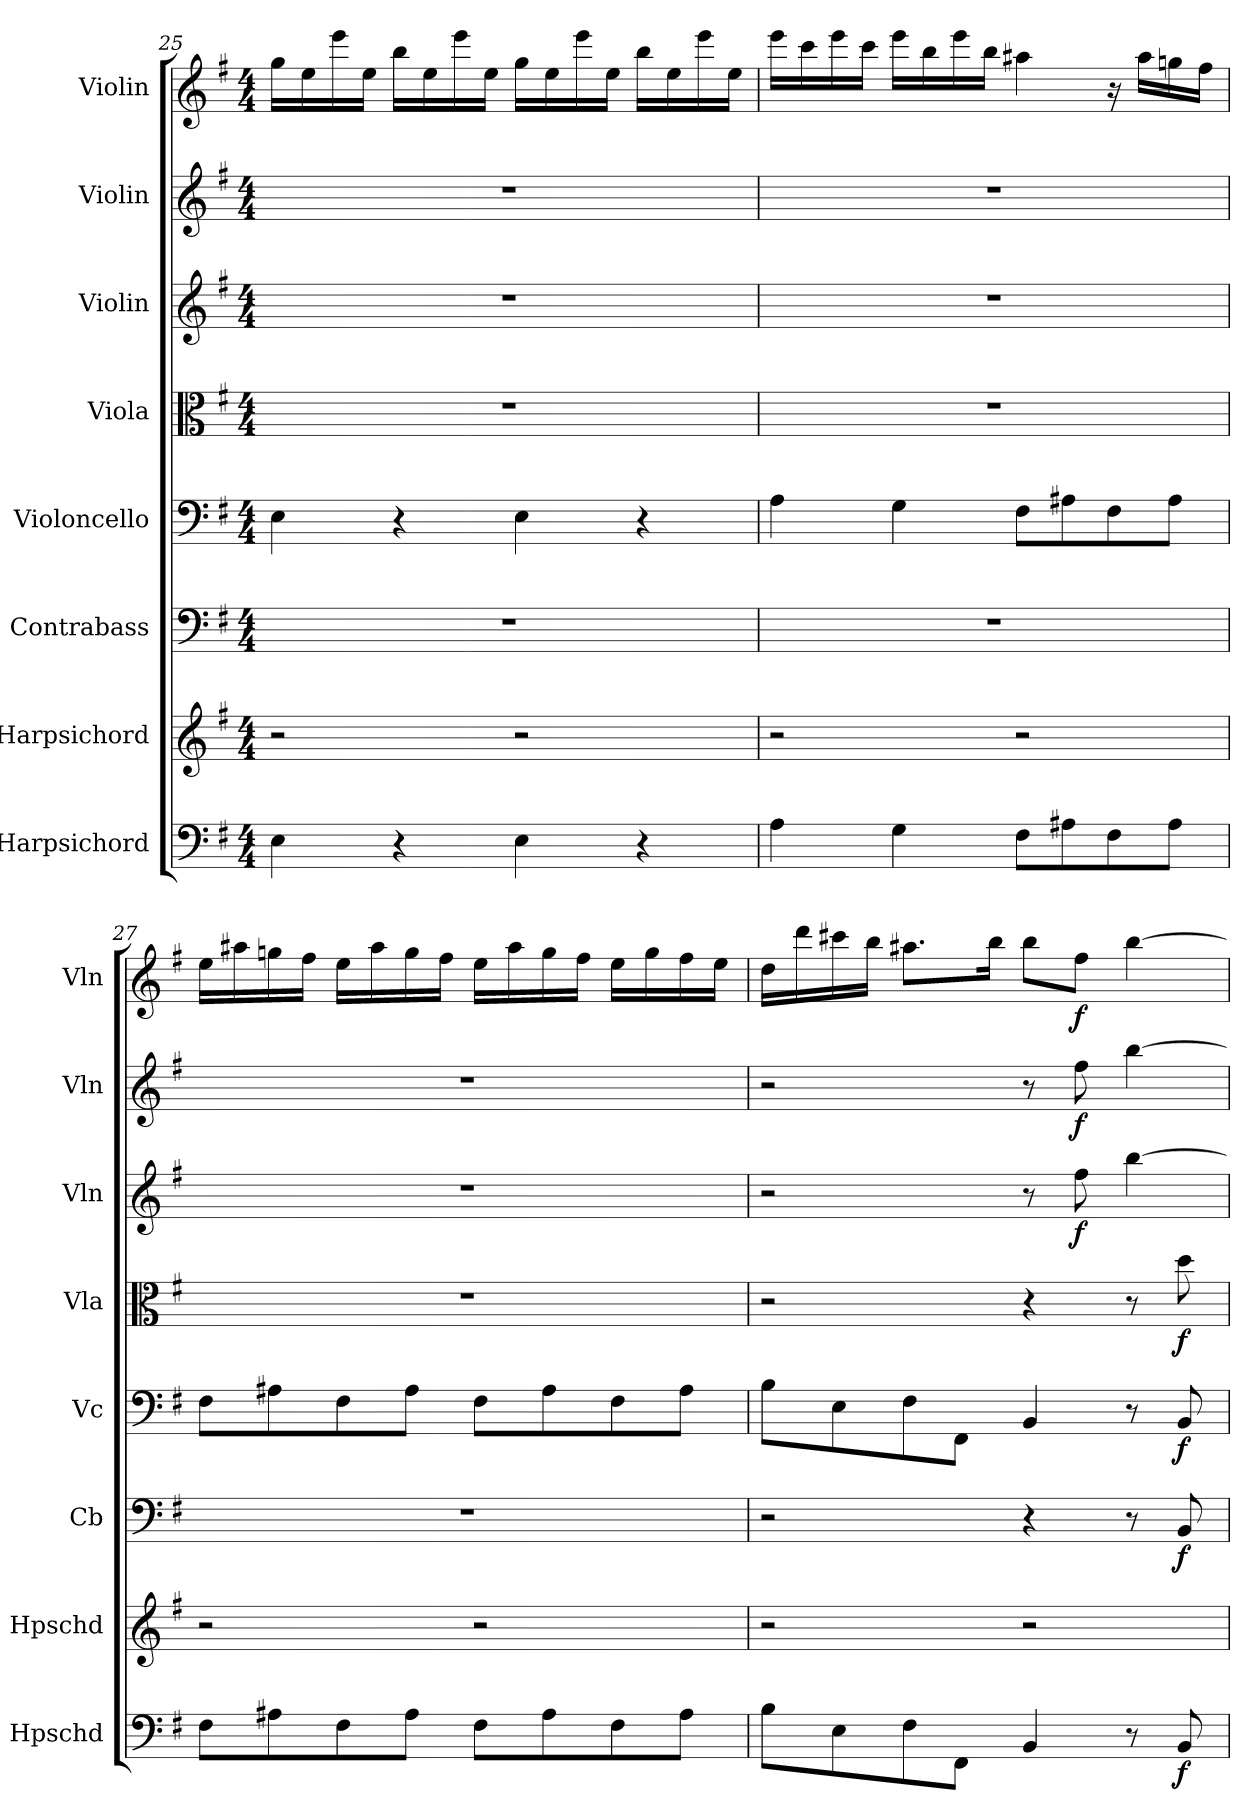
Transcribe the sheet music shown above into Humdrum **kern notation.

**kern	**dynam	**kern	**kern	**dynam	**kern	**dynam	**kern	**dynam	**kern	**dynam	**kern	**dynam	**kern	**dynam
*part8	*part8	*part7	*part6	*part6	*part5	*part5	*part4	*part4	*part3	*part3	*part2	*part2	*part1	*part1
*staff8	*staff8	*staff7	*staff6	*staff6	*staff5	*staff5	*staff4	*staff4	*staff3	*staff3	*staff2	*staff2	*staff1	*staff1
*I"Harpsichord	*	*I"Harpsichord	*I"Contrabass	*	*I"Violoncello	*	*I"Viola	*	*I"Violin	*	*I"Violin	*	*I"Violin	*
*I'Hpschd	*	*I'Hpschd	*I'Cb	*	*I'Vc	*	*I'Vla	*	*I'Vln	*	*I'Vln	*	*I'Vln	*
*clefF4	*	*clefG2	*clefF4	*	*clefF4	*	*clefC3	*	*clefG2	*	*clefG2	*	*clefG2	*
*k[f#]	*	*k[f#]	*k[f#]	*	*k[f#]	*	*k[f#]	*	*k[f#]	*	*k[f#]	*	*k[f#]	*
*M4/4	*	*M4/4	*M4/4	*	*M4/4	*	*M4/4	*	*M4/4	*	*M4/4	*	*M4/4	*
=25	=25	=25	=25	=25	=25	=25	=25	=25	=25	=25	=25	=25	=25	=25
4E\	.	2r	1r	.	4E\	.	1r	.	1r	.	1r	.	16gg\LL	.
.	.	.	.	.	.	.	.	.	.	.	.	.	16ee\	.
.	.	.	.	.	.	.	.	.	.	.	.	.	16eee\	.
.	.	.	.	.	.	.	.	.	.	.	.	.	16ee\JJ	.
4r	.	.	.	.	4r	.	.	.	.	.	.	.	16bb\LL	.
.	.	.	.	.	.	.	.	.	.	.	.	.	16ee\	.
.	.	.	.	.	.	.	.	.	.	.	.	.	16eee\	.
.	.	.	.	.	.	.	.	.	.	.	.	.	16ee\JJ	.
4E\	.	2r	.	.	4E\	.	.	.	.	.	.	.	16gg\LL	.
.	.	.	.	.	.	.	.	.	.	.	.	.	16ee\	.
.	.	.	.	.	.	.	.	.	.	.	.	.	16eee\	.
.	.	.	.	.	.	.	.	.	.	.	.	.	16ee\JJ	.
4r	.	.	.	.	4r	.	.	.	.	.	.	.	16bb\LL	.
.	.	.	.	.	.	.	.	.	.	.	.	.	16ee\	.
.	.	.	.	.	.	.	.	.	.	.	.	.	16eee\	.
.	.	.	.	.	.	.	.	.	.	.	.	.	16ee\JJ	.
=26	=26	=26	=26	=26	=26	=26	=26	=26	=26	=26	=26	=26	=26	=26
4A\	.	2r	1r	.	4A\	.	1r	.	1r	.	1r	.	16eee\LL	.
.	.	.	.	.	.	.	.	.	.	.	.	.	16ccc\	.
.	.	.	.	.	.	.	.	.	.	.	.	.	16eee\	.
.	.	.	.	.	.	.	.	.	.	.	.	.	16ccc\JJ	.
4G\	.	.	.	.	4G\	.	.	.	.	.	.	.	16eee\LL	.
.	.	.	.	.	.	.	.	.	.	.	.	.	16bb\	.
.	.	.	.	.	.	.	.	.	.	.	.	.	16eee\	.
.	.	.	.	.	.	.	.	.	.	.	.	.	16bb\JJ	.
8F#\L	.	2r	.	.	8F#\L	.	.	.	.	.	.	.	4aa#X\	.
8A#X\	.	.	.	.	8A#X\	.	.	.	.	.	.	.	.	.
8F#\	.	.	.	.	8F#\	.	.	.	.	.	.	.	16r	.
.	.	.	.	.	.	.	.	.	.	.	.	.	16aa#\LL	.
8A#\J	.	.	.	.	8A#\J	.	.	.	.	.	.	.	16ggn\	.
.	.	.	.	.	.	.	.	.	.	.	.	.	16ff#\JJ	.
=27	=27	=27	=27	=27	=27	=27	=27	=27	=27	=27	=27	=27	=27	=27
8F#\L	.	2r	1r	.	8F#\L	.	1r	.	1r	.	1r	.	16ee\LL	.
.	.	.	.	.	.	.	.	.	.	.	.	.	16aa#X\	.
8A#X\	.	.	.	.	8A#X\	.	.	.	.	.	.	.	16ggn\	.
.	.	.	.	.	.	.	.	.	.	.	.	.	16ff#\JJ	.
8F#\	.	.	.	.	8F#\	.	.	.	.	.	.	.	16ee\LL	.
.	.	.	.	.	.	.	.	.	.	.	.	.	16aa#\	.
8A#\J	.	.	.	.	8A#\J	.	.	.	.	.	.	.	16gg\	.
.	.	.	.	.	.	.	.	.	.	.	.	.	16ff#\JJ	.
8F#\L	.	2r	.	.	8F#\L	.	.	.	.	.	.	.	16ee\LL	.
.	.	.	.	.	.	.	.	.	.	.	.	.	16aa#\	.
8A#\	.	.	.	.	8A#\	.	.	.	.	.	.	.	16gg\	.
.	.	.	.	.	.	.	.	.	.	.	.	.	16ff#\JJ	.
8F#\	.	.	.	.	8F#\	.	.	.	.	.	.	.	16ee\LL	.
.	.	.	.	.	.	.	.	.	.	.	.	.	16gg\	.
8A#\J	.	.	.	.	8A#\J	.	.	.	.	.	.	.	16ff#\	.
.	.	.	.	.	.	.	.	.	.	.	.	.	16ee\JJ	.
=28	=28	=28	=28	=28	=28	=28	=28	=28	=28	=28	=28	=28	=28	=28
8B\L	.	2r	2r	.	8B\L	.	2r	.	2r	.	2r	.	16dd\LL	.
.	.	.	.	.	.	.	.	.	.	.	.	.	16ddd\	.
8E\	.	.	.	.	8E\	.	.	.	.	.	.	.	16ccc#X\	.
.	.	.	.	.	.	.	.	.	.	.	.	.	16bb\JJ	.
8F#\	.	.	.	.	8F#\	.	.	.	.	.	.	.	8.aa#X\L	.
8FF#\J	.	.	.	.	8FF#\J	.	.	.	.	.	.	.	.	.
.	.	.	.	.	.	.	.	.	.	.	.	.	16bb\Jk	.
4BB/	.	2r	4r	.	4BB/	.	4r	.	8r	.	8r	.	8bb\L	.
.	.	.	.	.	.	.	.	.	8ff#\	f	8ff#\	f	8ff#\J	f
8r	.	.	8r	.	8r	.	8r	.	[4bb\	.	[4bb\	.	[4bb\	.
8BB/	f	.	8BB/	f	8BB/	f	8dd\	f	.	.	.	.	.	.
=	=	=	=	=	=	=	=	=	=	=	=	=	=	=
*-	*-	*-	*-	*-	*-	*-	*-	*-	*-	*-	*-	*-	*-	*-
